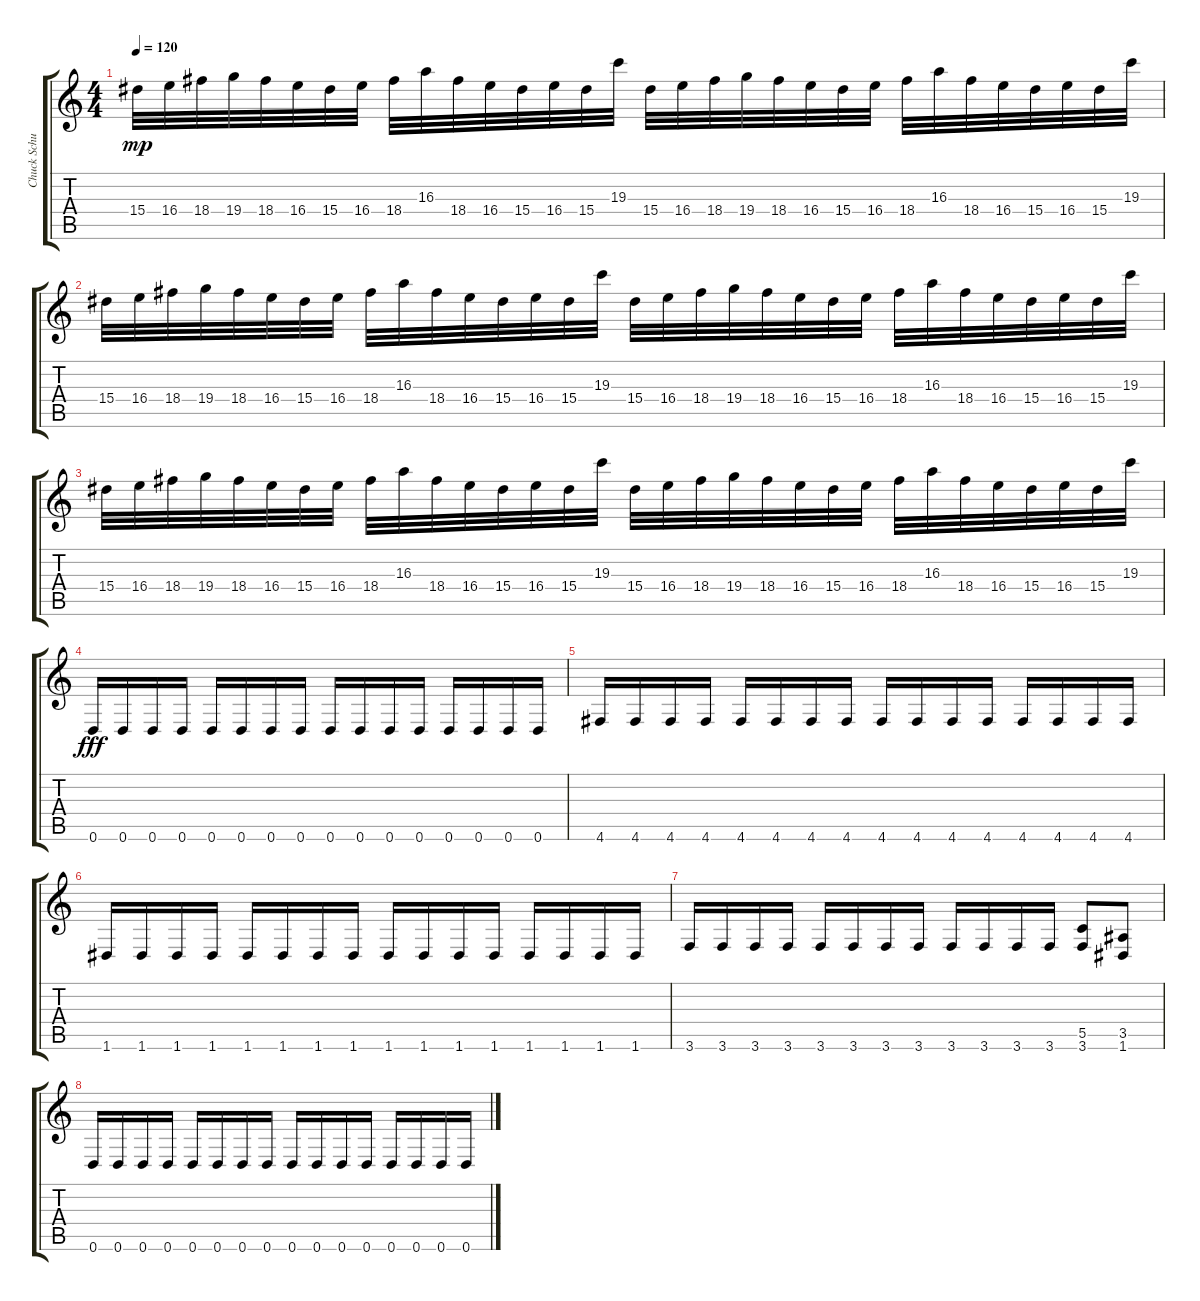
\track ("Chuck Schuldiner" "Chuck Schu") {instrument distortionguitar}
\staff {score tabs}
\tuning (D4 A3 F3 C3 G2 D2) {hide}
\ts (4 4)
\tempo 120
\clef g2
\ks c
15.4.32{dy mp} 16.4.32 18.4.32 19.4.32 18.4.32 16.4.32 15.4.32 16.4.32 18.4.32 16.3.32 18.4.32 16.4.32 15.4.32 16.4.32 15.4.32 19.3.32 15.4.32 16.4.32 18.4.32 19.4.32 18.4.32 16.4.32 15.4.32 16.4.32 18.4.32 16.3.32 18.4.32 16.4.32 15.4.32 16.4.32 15.4.32 19.3.32 |
15.4.32 16.4.32 18.4.32 19.4.32 18.4.32 16.4.32 15.4.32 16.4.32 18.4.32 16.3.32 18.4.32 16.4.32 15.4.32 16.4.32 15.4.32 19.3.32 15.4.32 16.4.32 18.4.32 19.4.32 18.4.32 16.4.32 15.4.32 16.4.32 18.4.32 16.3.32 18.4.32 16.4.32 15.4.32 16.4.32 15.4.32 19.3.32 |
15.4.32 16.4.32 18.4.32 19.4.32 18.4.32 16.4.32 15.4.32 16.4.32 18.4.32 16.3.32 18.4.32 16.4.32 15.4.32 16.4.32 15.4.32 19.3.32 15.4.32 16.4.32 18.4.32 19.4.32 18.4.32 16.4.32 15.4.32 16.4.32 18.4.32 16.3.32 18.4.32 16.4.32 15.4.32 16.4.32 15.4.32 19.3.32 |
0.6.16{dy fff instrument distortionguitar} 0.6.16 0.6.16 0.6.16 0.6.16 0.6.16 0.6.16 0.6.16 0.6.16 0.6.16 0.6.16 0.6.16 0.6.16 0.6.16 0.6.16 0.6.16 |
4.6.16 4.6.16 4.6.16 4.6.16 4.6.16 4.6.16 4.6.16 4.6.16 4.6.16 4.6.16 4.6.16 4.6.16 4.6.16 4.6.16 4.6.16 4.6.16 |
1.6.16 1.6.16 1.6.16 1.6.16 1.6.16 1.6.16 1.6.16 1.6.16 1.6.16 1.6.16 1.6.16 1.6.16 1.6.16 1.6.16 1.6.16 1.6.16 |
3.6.16 3.6.16 3.6.16 3.6.16 3.6.16 3.6.16 3.6.16 3.6.16 3.6.16 3.6.16 3.6.16 3.6.16 (5.5 3.6).8 (3.5 1.6).8 |
0.6.16{instrument distortionguitar} 0.6.16 0.6.16 0.6.16 0.6.16 0.6.16 0.6.16 0.6.16 0.6.16 0.6.16 0.6.16 0.6.16 0.6.16 0.6.16 0.6.16 0.6.16
